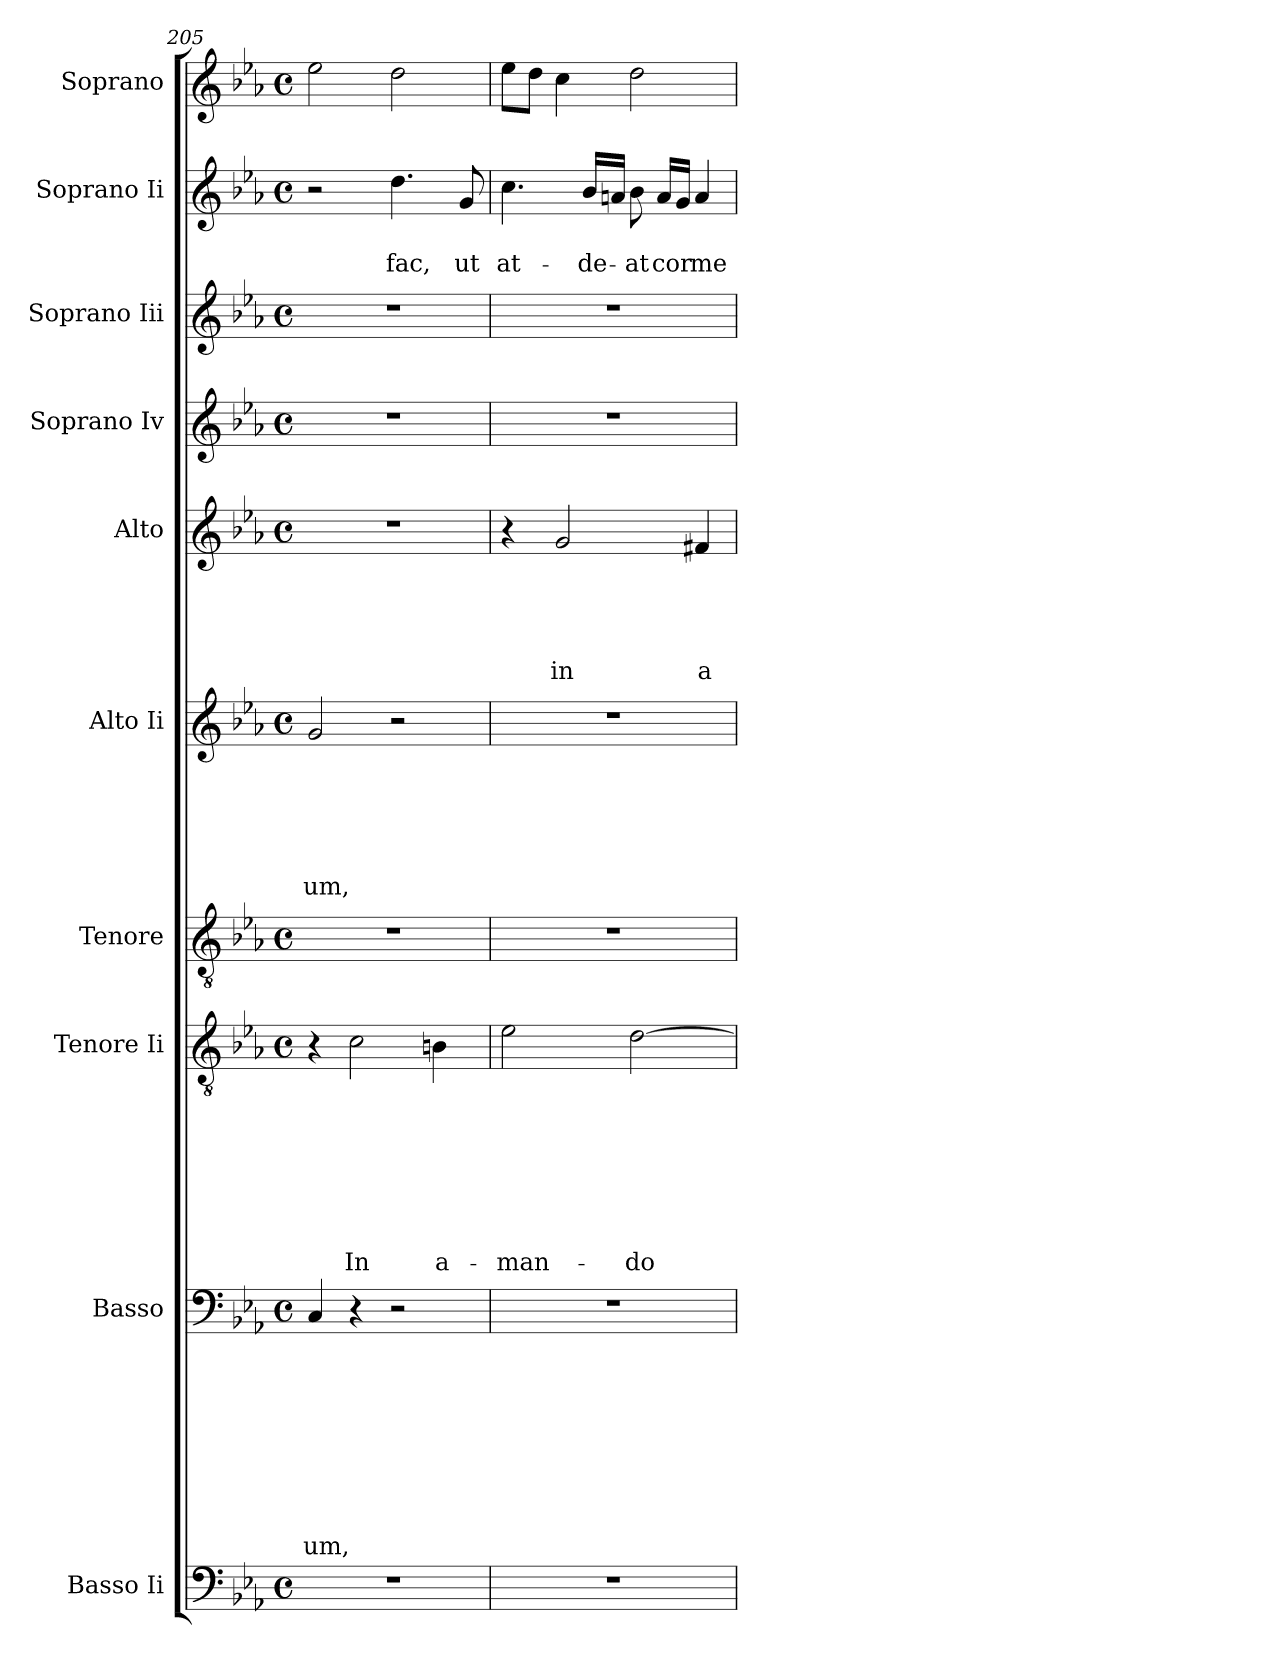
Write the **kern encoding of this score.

**kern	**kern	**text	**text	**text	**text	**text	**text	**text	**text	**text	**kern	**text	**text	**text	**text	**text	**text	**text	**text	**kern	**kern	**text	**text	**text	**text	**text	**text	**kern	**text	**text	**text	**text	**text	**kern	**kern	**kern	**text	**text	**kern
*part10	*part9	*part9	*part9	*part9	*part9	*part9	*part9	*part9	*part9	*part9	*part8	*part8	*part8	*part8	*part8	*part8	*part8	*part8	*part8	*part7	*part6	*part6	*part6	*part6	*part6	*part6	*part6	*part5	*part5	*part5	*part5	*part5	*part5	*part4	*part3	*part2	*part2	*part2	*part1
*staff10	*staff9	*staff9	*staff9	*staff9	*staff9	*staff9	*staff9	*staff9	*staff9	*staff9	*staff8	*staff8	*staff8	*staff8	*staff8	*staff8	*staff8	*staff8	*staff8	*staff7	*staff6	*staff6	*staff6	*staff6	*staff6	*staff6	*staff6	*staff5	*staff5	*staff5	*staff5	*staff5	*staff5	*staff4	*staff3	*staff2	*staff2	*staff2	*staff1
*I"Basso Ii	*I"Basso	*	*	*	*	*	*	*	*	*	*I"Tenore Ii	*	*	*	*	*	*	*	*	*I"Tenore	*I"Alto Ii	*	*	*	*	*	*	*I"Alto	*	*	*	*	*	*I"Soprano Iv	*I"Soprano Iii	*I"Soprano Ii	*	*	*I"Soprano
!!LO:PB:g=z
*clefF4	*clefF4	*	*	*	*	*	*	*	*	*	*clefGv2	*	*	*	*	*	*	*	*	*clefGv2	*clefG2	*	*	*	*	*	*	*clefG2	*	*	*	*	*	*clefG2	*clefG2	*clefG2	*	*	*clefG2
*k[b-e-a-]	*k[b-e-a-]	*	*	*	*	*	*	*	*	*	*k[b-e-a-]	*	*	*	*	*	*	*	*	*k[b-e-a-]	*k[b-e-a-]	*	*	*	*	*	*	*k[b-e-a-]	*	*	*	*	*	*k[b-e-a-]	*k[b-e-a-]	*k[b-e-a-]	*	*	*k[b-e-a-]
*E-:	*E-:	*	*	*	*	*	*	*	*	*	*E-:	*	*	*	*	*	*	*	*	*E-:	*E-:	*	*	*	*	*	*	*E-:	*	*	*	*	*	*E-:	*E-:	*E-:	*	*	*E-:
*M4/4	*M4/4	*	*	*	*	*	*	*	*	*	*M4/4	*	*	*	*	*	*	*	*	*M4/4	*M4/4	*	*	*	*	*	*	*M4/4	*	*	*	*	*	*M4/4	*M4/4	*M4/4	*	*	*M4/4
*met(c)	*met(c)	*	*	*	*	*	*	*	*	*	*met(c)	*	*	*	*	*	*	*	*	*met(c)	*met(c)	*	*	*	*	*	*	*met(c)	*	*	*	*	*	*met(c)	*met(c)	*met(c)	*	*	*met(c)
=205	=205	=205	=205	=205	=205	=205	=205	=205	=205	=205	=205	=205	=205	=205	=205	=205	=205	=205	=205	=205	=205	=205	=205	=205	=205	=205	=205	=205	=205	=205	=205	=205	=205	=205	=205	=205	=205	=205	=205
!	!	!	!	!	!	!	!	!	!	!LO:LY:b	!	!	!	!	!	!	!	!	!	!	!	!	!	!	!	!	!LO:LY:b	!	!	!	!	!	!	!	!	!	!	!	!
1r	4C/	.	.	.	.	.	.	.	.	-um,	4r	.	.	.	.	.	.	.	.	1r	2g/	.	.	.	.	.	-um,	1r	.	.	.	.	.	1r	1r	2r	.	.	2ee-\
!	!	!	!	!	!	!	!	!	!	!	!	!	!	!	!	!	!	!	!LO:LY:b	!	!	!	!	!	!	!	!	!	!	!	!	!	!	!	!	!	!	!	!
.	4r	.	.	.	.	.	.	.	.	.	2c\	.	.	.	.	.	.	.	In	.	.	.	.	.	.	.	.	.	.	.	.	.	.	.	.	.	.	.	.
!	!	!	!	!	!	!	!	!	!	!	!	!	!	!	!	!	!	!	!	!	!	!	!	!	!	!	!	!	!	!	!	!	!	!	!	!	!	!LO:LY:b	!
.	2r	.	.	.	.	.	.	.	.	.	.	.	.	.	.	.	.	.	.	.	2r	.	.	.	.	.	.	.	.	.	.	.	.	.	.	4.dd\	.	fac,	2dd\
!	!	!	!	!	!	!	!	!	!	!	!	!	!	!	!	!	!	!	!LO:LY:b	!	!	!	!	!	!	!	!	!	!	!	!	!	!	!	!	!	!	!	!
.	.	.	.	.	.	.	.	.	.	.	4Bn\	.	.	.	.	.	.	.	a-	.	.	.	.	.	.	.	.	.	.	.	.	.	.	.	.	.	.	.	.
!	!	!	!	!	!	!	!	!	!	!	!	!	!	!	!	!	!	!	!	!	!	!	!	!	!	!	!	!	!	!	!	!	!	!	!	!	!	!LO:LY:b	!
.	.	.	.	.	.	.	.	.	.	.	.	.	.	.	.	.	.	.	.	.	.	.	.	.	.	.	.	.	.	.	.	.	.	.	.	8g/	.	ut	.
=206	=206	=206	=206	=206	=206	=206	=206	=206	=206	=206	=206	=206	=206	=206	=206	=206	=206	=206	=206	=206	=206	=206	=206	=206	=206	=206	=206	=206	=206	=206	=206	=206	=206	=206	=206	=206	=206	=206	=206
!	!	!	!	!	!	!	!	!	!	!	!	!	!	!	!	!	!	!	!LO:LY:b	!	!	!	!	!	!	!	!	!	!	!	!	!	!	!	!	!	!	!LO:LY:b	!
1r	1r	.	.	.	.	.	.	.	.	.	2e-\	.	.	.	.	.	.	.	-man-	1r	1r	.	.	.	.	.	.	4r	.	.	.	.	.	1r	1r	4.cc\	.	at-	8ee-\L
.	.	.	.	.	.	.	.	.	.	.	.	.	.	.	.	.	.	.	.	.	.	.	.	.	.	.	.	.	.	.	.	.	.	.	.	.	.	.	8dd\J
!	!	!	!	!	!	!	!	!	!	!	!	!	!	!	!	!	!	!	!	!	!	!	!	!	!	!	!	!	!	!	!	!	!LO:LY:b	!	!	!	!	!	!
.	.	.	.	.	.	.	.	.	.	.	.	.	.	.	.	.	.	.	.	.	.	.	.	.	.	.	.	2g/	.	.	.	.	in	.	.	.	.	.	4cc\
!	!	!	!	!	!	!	!	!	!	!	!	!	!	!	!	!	!	!	!	!	!	!	!	!	!	!	!	!	!	!	!	!	!	!	!	!	!	!LO:LY:b	!
.	.	.	.	.	.	.	.	.	.	.	.	.	.	.	.	.	.	.	.	.	.	.	.	.	.	.	.	.	.	.	.	.	.	.	.	16b-/LL	.	-de-	.
.	.	.	.	.	.	.	.	.	.	.	.	.	.	.	.	.	.	.	.	.	.	.	.	.	.	.	.	.	.	.	.	.	.	.	.	16an/JJ	.	.	.
!	!	!	!	!	!	!	!	!	!	!	!	!	!	!	!	!	!	!	!LO:LY:b	!	!	!	!	!	!	!	!	!	!	!	!	!	!	!	!	!	!	!LO:LY:b	!
.	.	.	.	.	.	.	.	.	.	.	[>2d\	.	.	.	.	.	.	.	-do	.	.	.	.	.	.	.	.	.	.	.	.	.	.	.	.	8b-\	.	-at	2dd\
!	!	!	!	!	!	!	!	!	!	!	!	!	!	!	!	!	!	!	!	!	!	!	!	!	!	!	!	!	!	!	!	!	!	!	!	!	!	!LO:LY:b	!
.	.	.	.	.	.	.	.	.	.	.	.	.	.	.	.	.	.	.	.	.	.	.	.	.	.	.	.	.	.	.	.	.	.	.	.	16a/LL	.	cor	.
.	.	.	.	.	.	.	.	.	.	.	.	.	.	.	.	.	.	.	.	.	.	.	.	.	.	.	.	.	.	.	.	.	.	.	.	16g/JJ	.	.	.
!	!	!	!	!	!	!	!	!	!	!	!	!	!	!	!	!	!	!	!	!	!	!	!	!	!	!	!	!	!	!	!	!	!LO:LY:b	!	!	!	!	!LO:LY:b	!
.	.	.	.	.	.	.	.	.	.	.	.	.	.	.	.	.	.	.	.	.	.	.	.	.	.	.	.	4f#X/	.	.	.	.	a-	.	.	4a/	.	me-	.
=	=	=	=	=	=	=	=	=	=	=	=	=	=	=	=	=	=	=	=	=	=	=	=	=	=	=	=	=	=	=	=	=	=	=	=	=	=	=	=
*-	*-	*-	*-	*-	*-	*-	*-	*-	*-	*-	*-	*-	*-	*-	*-	*-	*-	*-	*-	*-	*-	*-	*-	*-	*-	*-	*-	*-	*-	*-	*-	*-	*-	*-	*-	*-	*-	*-	*-
